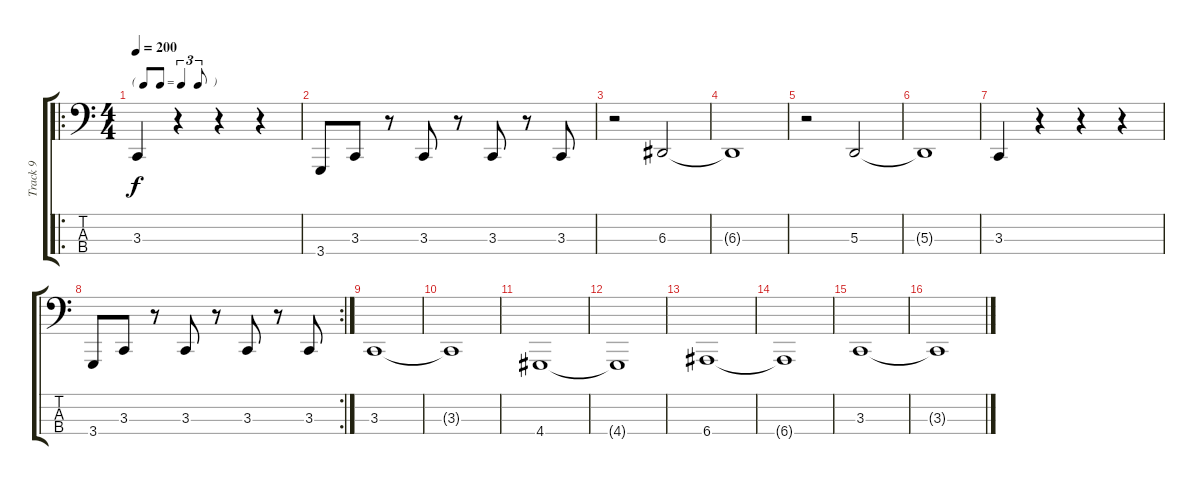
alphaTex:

\track ("Track 9" "Track 9") {instrument baritonesax}
\staff {score tabs}
\tuning (G2 D2 A1 E1) {hide}
\ro
\ts (4 4)
\tf triplet8th
\tempo 200
\clef f4
\ks c
3.3.4{dy f} r.4 r.4 r.4 |
3.4.8 3.3.8 r.8 3.3.8 r.8 3.3.8 r.8 3.3.8 |
r.2 6.3.2 |
6.3{t}.1 |
r.2 5.3.2 |
5.3{t}.1 |
3.3.4 r.4 r.4 r.4 |
\rc 2
3.4.8 3.3.8 r.8 3.3.8 r.8 3.3.8 r.8 3.3.8 |
3.3.1 |
3.3{t}.1 |
4.4.1 |
4.4{t}.1 |
6.4.1 |
6.4{t}.1 |
3.3.1 |
3.3{t}.1
